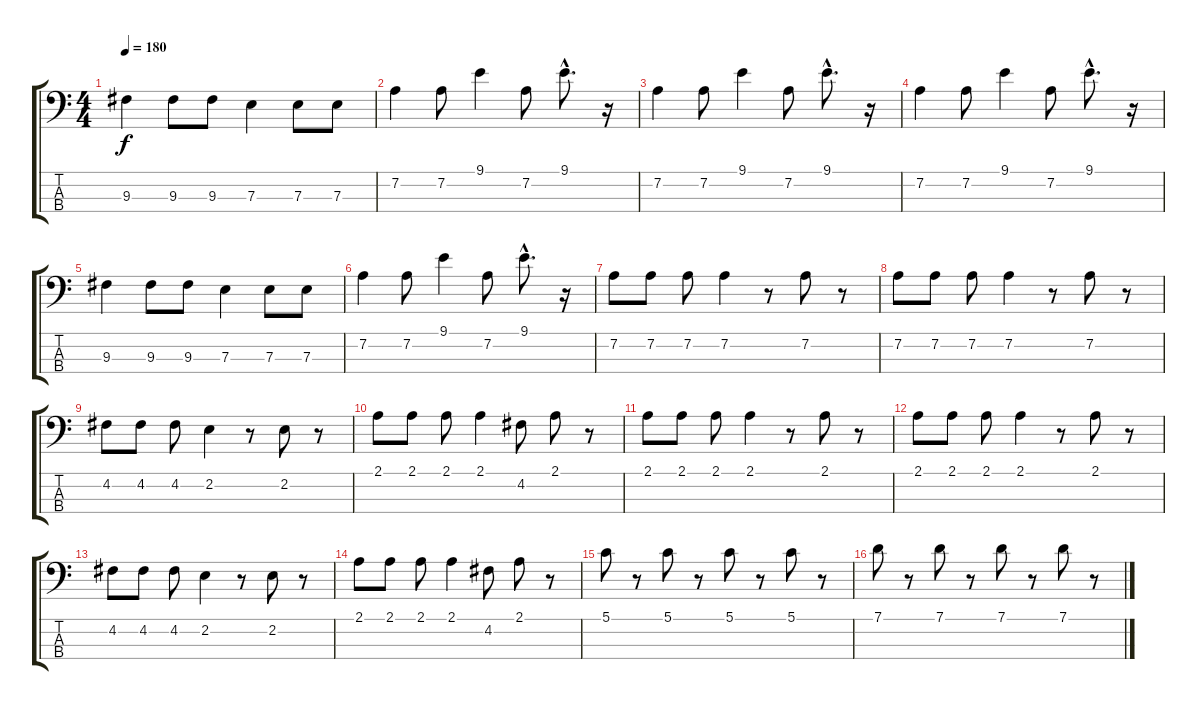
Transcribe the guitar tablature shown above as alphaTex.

\track "" {instrument electricbassfinger}
\staff {score tabs}
\tuning (G2 D2 A1 E1) {hide}
\ts (4 4)
\tempo 180
\clef f4
\ks c
9.3.4{dy f} 9.3.8 9.3.8 7.3.4 7.3.8 7.3.8 |
7.2.4 7.2.8 9.1.4 7.2.8 9.1{hac}.8{d} r.16 |
7.2.4 7.2.8 9.1.4 7.2.8 9.1{hac}.8{d} r.16 |
7.2.4 7.2.8 9.1.4 7.2.8 9.1{hac}.8{d} r.16 |
9.3.4 9.3.8 9.3.8 7.3.4 7.3.8 7.3.8 |
7.2.4 7.2.8 9.1.4 7.2.8 9.1{hac}.8{d} r.16 |
7.2.8 7.2.8 7.2.8 7.2.4 r.8 7.2.8 r.8 |
7.2.8 7.2.8 7.2.8 7.2.4 r.8 7.2.8 r.8 |
4.2.8 4.2.8 4.2.8 2.2.4 r.8 2.2.8 r.8 |
2.1.8 2.1.8 2.1.8 2.1.4 4.2.8 2.1.8 r.8 |
2.1.8 2.1.8 2.1.8 2.1.4 r.8 2.1.8 r.8 |
2.1.8 2.1.8 2.1.8 2.1.4 r.8 2.1.8 r.8 |
4.2.8 4.2.8 4.2.8 2.2.4 r.8 2.2.8 r.8 |
2.1.8 2.1.8 2.1.8 2.1.4 4.2.8 2.1.8 r.8 |
5.1.8 r.8 5.1.8 r.8 5.1.8 r.8 5.1.8 r.8 |
7.1.8 r.8 7.1.8 r.8 7.1.8 r.8 7.1.8 r.8
